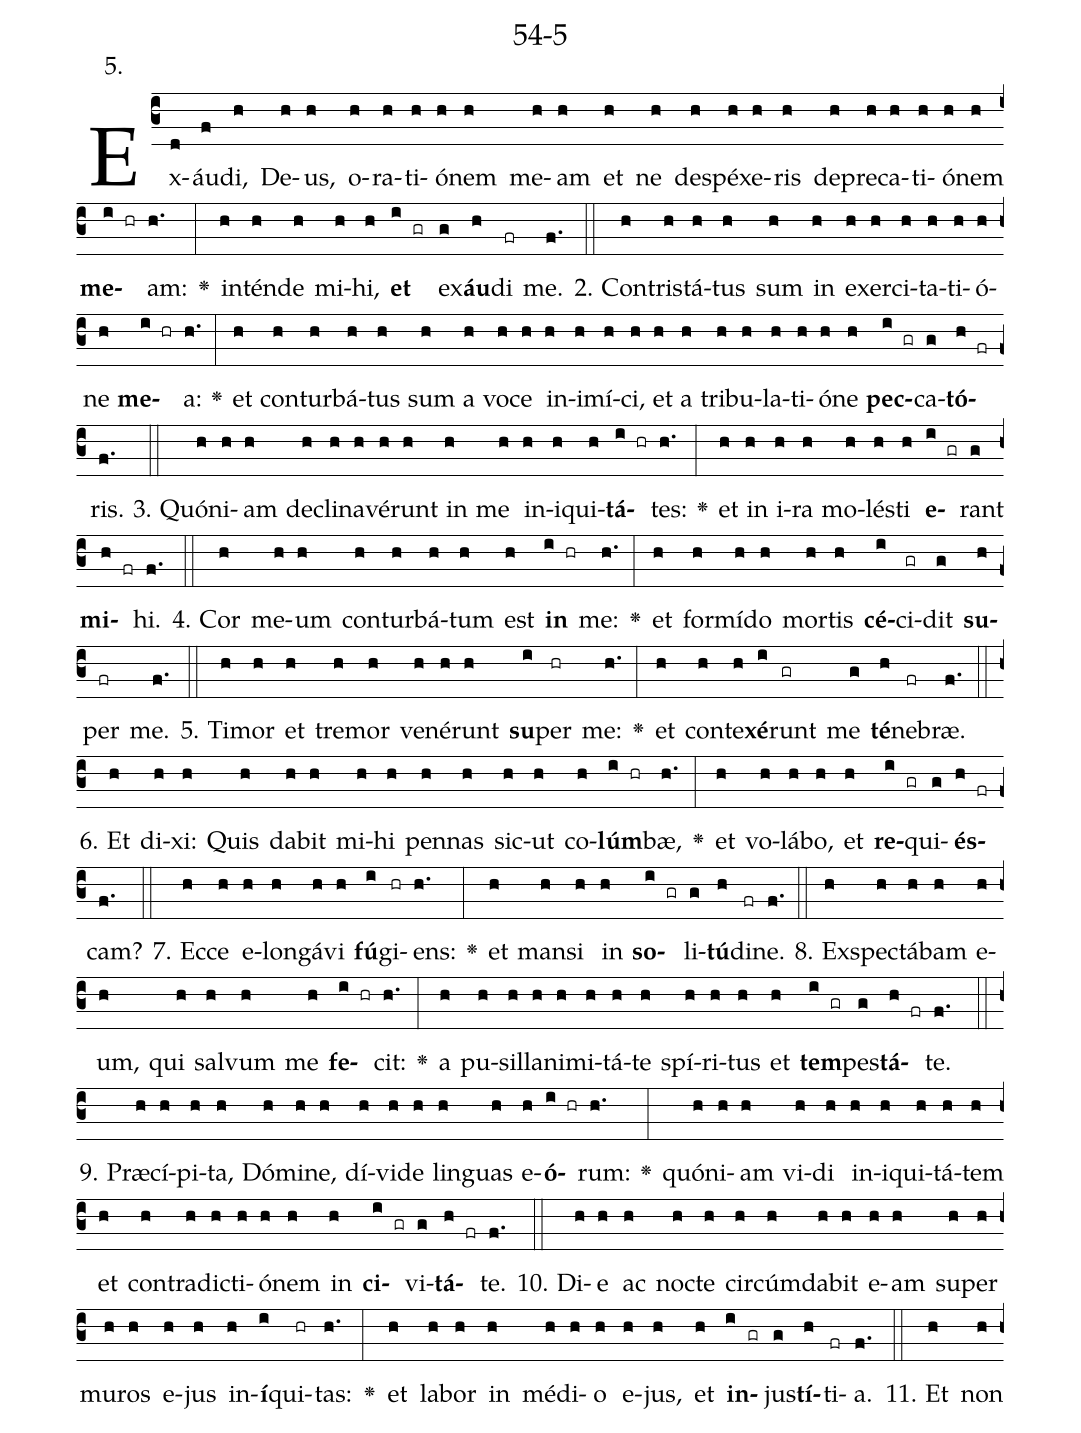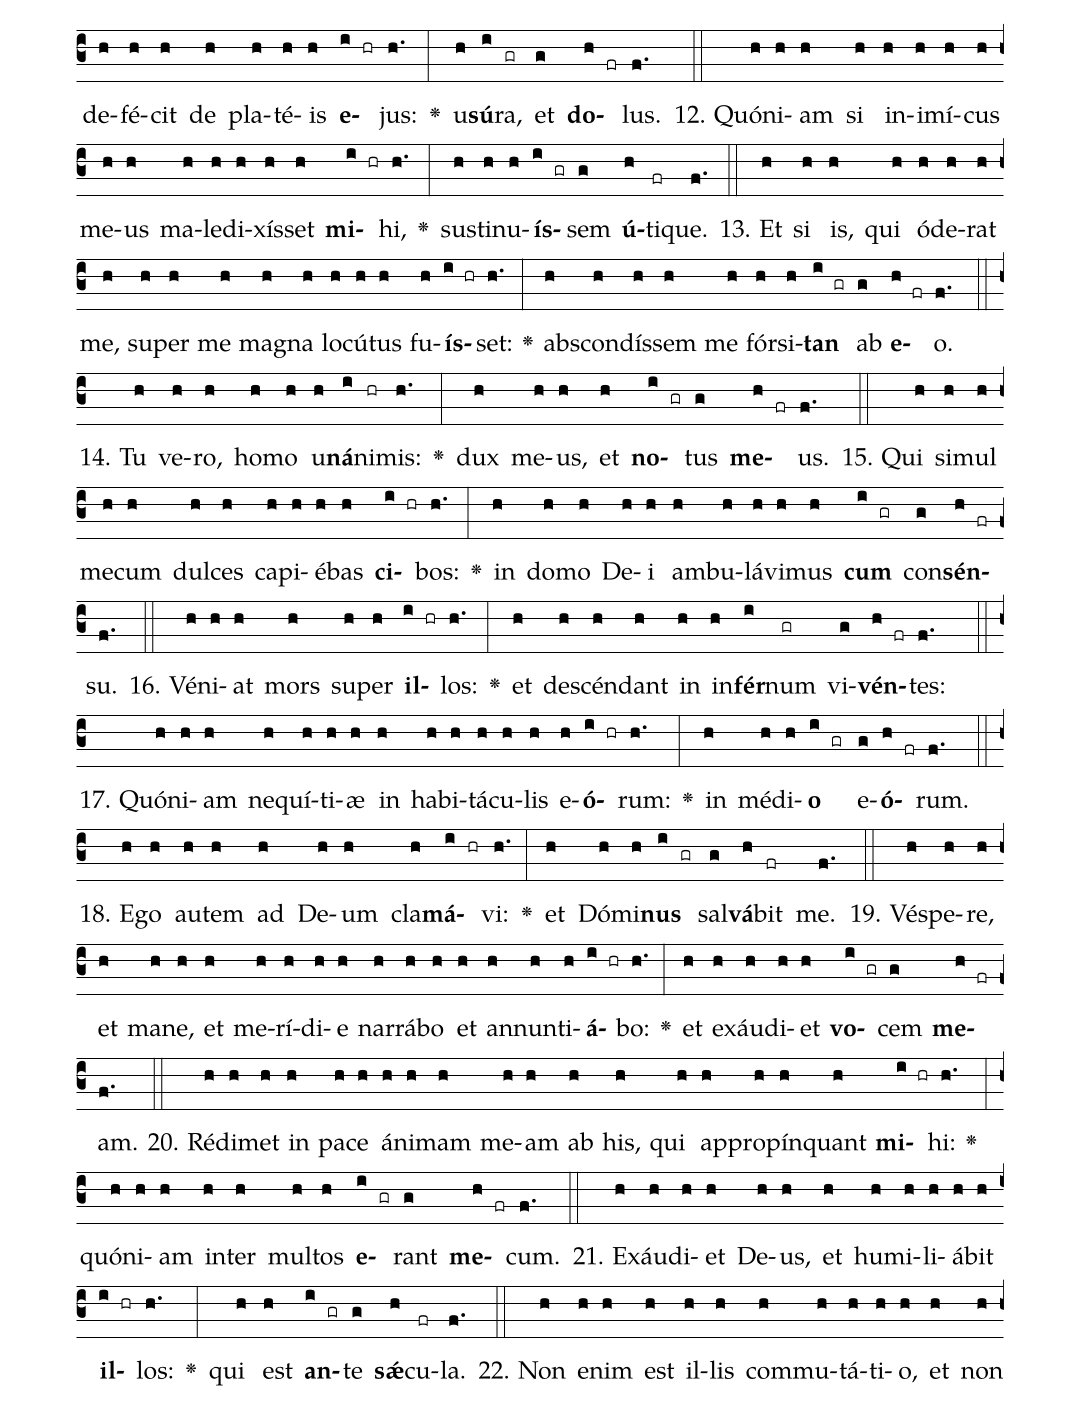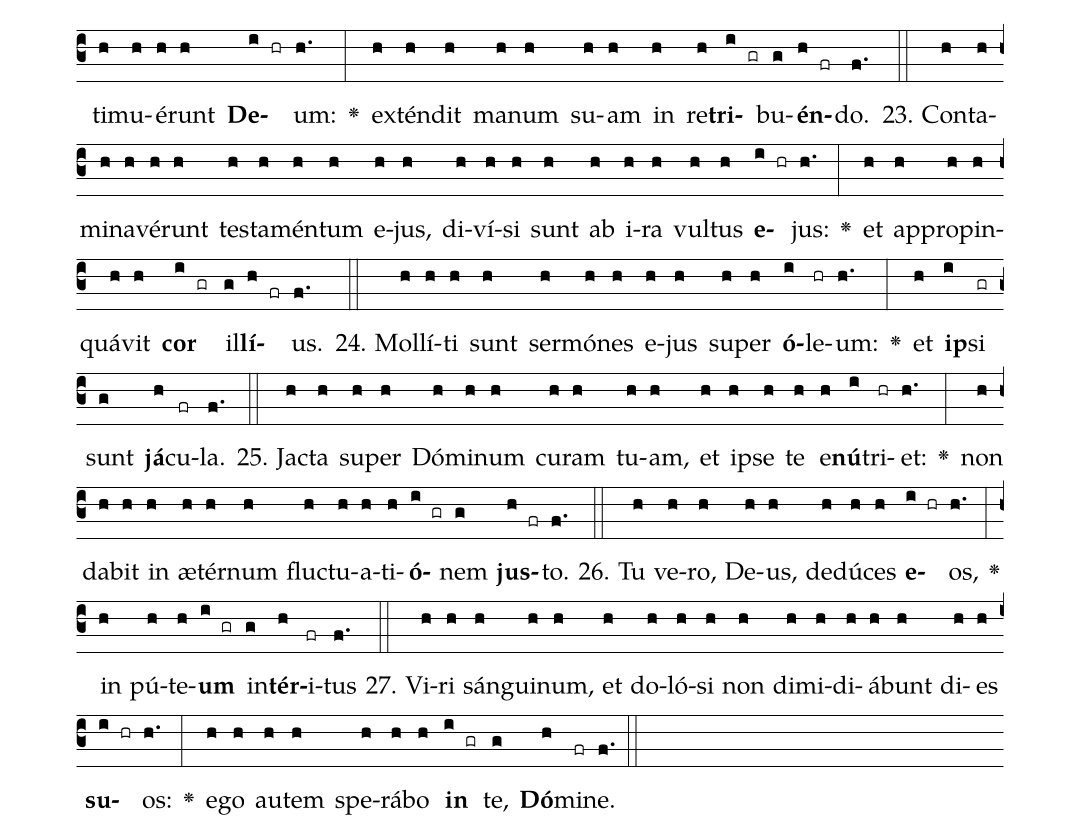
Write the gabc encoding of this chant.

name: 54-5;
annotation: 5.;
%%
(c3)Ex(d)áu(f)di,(h) De(h)us,(h) o(h)ra(h)ti(h)ó(h)nem(h) me(h)am(h) et(h) ne(h) de(h)spé(h)xe(h)ris(h) de(h)pre(h)ca(h)ti(h)ó(h)nem(h) <b>me</b>(i hr)am:(h.) <v>\greheightstar</v>(:) in(h)tén(h)de(h) mi(h)hi,(h) <b>et</b>(i gr) ex(g)<b>áu</b>(h)di(fr) me.(f.) (::)
2. Con(h)tris(h)tá(h)tus(h) sum(h) in(h) ex(h)er(h)ci(h)ta(h)ti(h)ó(h)ne(h) <b>me</b>(i hr)a:(h.) <v>\greheightstar</v>(:) et(h) con(h)tur(h)bá(h)tus(h) sum(h) a(h) vo(h)ce(h) in(h)i(h)mí(h)ci,(h) et(h) a(h) tri(h)bu(h)la(h)ti(h)ó(h)ne(h) <b>pec</b>(i gr)ca(g)<b>tó</b>(h fr)ris.(f.) (::)
3. Quón(h)i(h)am(h) de(h)cli(h)na(h)vé(h)runt(h) in(h) me(h) in(h)i(h)qui(h)<b>tá</b>(i hr)tes:(h.) <v>\greheightstar</v>(:) et(h) in(h) i(h)ra(h) mo(h)lés(h)ti(h) <b>e</b>(i gr)rant(g) <b>mi</b>(h fr)hi.(f.) (::)
4. Cor(h) me(h)um(h) con(h)tur(h)bá(h)tum(h) est(h) <b>in</b>(i hr) me:(h.) <v>\greheightstar</v>(:) et(h) for(h)mí(h)do(h) mor(h)tis(h) <b>cé</b>(i)ci(gr)dit(g) <b>su</b>(h)per(fr) me.(f.) (::)
5. Ti(h)mor(h) et(h) tre(h)mor(h) ve(h)né(h)runt(h) <b>su</b>(i)per(hr) me:(h.) <v>\greheightstar</v>(:) et(h) con(h)te(h)<b>xé</b>(i)runt(gr) me(g) <b>té</b>(h)ne(fr)bræ.(f.) (::)
6. Et(h) di(h)xi:(h) Quis(h) da(h)bit(h) mi(h)hi(h) pen(h)nas(h) sic(h)ut(h) co(h)<b>lúm</b>(i hr)bæ,(h.) <v>\greheightstar</v>(:) et(h) vo(h)lá(h)bo,(h) et(h) <b>re</b>(i gr)qui(g)<b>és</b>(h fr)cam?(f.) (::)
7. Ec(h)ce(h) e(h)lon(h)gá(h)vi(h) <b>fú</b>(i)gi(hr)ens:(h.) <v>\greheightstar</v>(:) et(h) man(h)si(h) in(h) <b>so</b>(i gr)li(g)<b>tú</b>(h)di(fr)ne.(f.) (::)
8. Ex(h)spec(h)tá(h)bam(h) e(h)um,(h) qui(h) sal(h)vum(h) me(h) <b>fe</b>(i hr)cit:(h.) <v>\greheightstar</v>(:) a(h) pu(h)sil(h)la(h)ni(h)mi(h)tá(h)te(h) spí(h)ri(h)tus(h) et(h) <b>tem</b>(i gr)pes(g)<b>tá</b>(h fr)te.(f.) (::)
9. Præ(h)cí(h)pi(h)ta,(h) Dó(h)mi(h)ne,(h) dí(h)vi(h)de(h) lin(h)guas(h) e(h)<b>ó</b>(i hr)rum:(h.) <v>\greheightstar</v>(:) quón(h)i(h)am(h) vi(h)di(h) in(h)i(h)qui(h)tá(h)tem(h) et(h) con(h)tra(h)dic(h)ti(h)ó(h)nem(h) in(h) <b>ci</b>(i gr)vi(g)<b>tá</b>(h fr)te.(f.) (::)
10. Di(h)e(h) ac(h) noc(h)te(h) cir(h)cúm(h)da(h)bit(h) e(h)am(h) su(h)per(h) mu(h)ros(h) e(h)jus(h) in(h)<b>í</b>(i)qui(hr)tas:(h.) <v>\greheightstar</v>(:) et(h) la(h)bor(h) in(h) mé(h)di(h)o(h) e(h)jus,(h) et(h) <b>in</b>(i gr)jus(g)<b>tí</b>(h)ti(fr)a.(f.) (::)
11. Et(h) non(h) de(h)fé(h)cit(h) de(h) pla(h)té(h)is(h) <b>e</b>(i hr)jus:(h.) <v>\greheightstar</v>(:) u(h)<b>sú</b>(i)ra,(gr) et(g) <b>do</b>(h fr)lus.(f.) (::)
12. Quón(h)i(h)am(h) si(h) in(h)i(h)mí(h)cus(h) me(h)us(h) ma(h)le(h)di(h)xís(h)set(h) <b>mi</b>(i hr)hi,(h.) <v>\greheightstar</v>(:) sus(h)ti(h)nu(h)<b>ís</b>(i gr)sem(g) <b>ú</b>(h)ti(fr)que.(f.) (::)
13. Et(h) si(h) is,(h) qui(h) ó(h)de(h)rat(h) me,(h) su(h)per(h) me(h) ma(h)gna(h) lo(h)cú(h)tus(h) fu(h)<b>ís</b>(i hr)set:(h.) <v>\greheightstar</v>(:) abs(h)con(h)dís(h)sem(h) me(h) fór(h)si(h)<b>tan</b>(i gr) ab(g) <b>e</b>(h fr)o.(f.) (::)
14. Tu(h) ve(h)ro,(h) ho(h)mo(h) u(h)<b>ná</b>(i)ni(hr)mis:(h.) <v>\greheightstar</v>(:) dux(h) me(h)us,(h) et(h) <b>no</b>(i gr)tus(g) <b>me</b>(h fr)us.(f.) (::)
15. Qui(h) si(h)mul(h) me(h)cum(h) dul(h)ces(h) ca(h)pi(h)é(h)bas(h) <b>ci</b>(i hr)bos:(h.) <v>\greheightstar</v>(:) in(h) do(h)mo(h) De(h)i(h) am(h)bu(h)lá(h)vi(h)mus(h) <b>cum</b>(i gr) con(g)<b>sén</b>(h fr)su.(f.) (::)
16. Vé(h)ni(h)at(h) mors(h) su(h)per(h) <b>il</b>(i hr)los:(h.) <v>\greheightstar</v>(:) et(h) de(h)scén(h)dant(h) in(h) in(h)<b>fér</b>(i)num(gr) vi(g)<b>vén</b>(h fr)tes:(f.) (::)
17. Quón(h)i(h)am(h) ne(h)quí(h)ti(h)æ(h) in(h) ha(h)bi(h)tá(h)cu(h)lis(h) e(h)<b>ó</b>(i hr)rum:(h.) <v>\greheightstar</v>(:) in(h) mé(h)di(h)<b>o</b>(i gr) e(g)<b>ó</b>(h fr)rum.(f.) (::)
18. E(h)go(h) au(h)tem(h) ad(h) De(h)um(h) cla(h)<b>má</b>(i hr)vi:(h.) <v>\greheightstar</v>(:) et(h) Dó(h)mi(h)<b>nus</b>(i gr) sal(g)<b>vá</b>(h)bit(fr) me.(f.) (::)
19. Vés(h)pe(h)re,(h) et(h) ma(h)ne,(h) et(h) me(h)rí(h)di(h)e(h) nar(h)rá(h)bo(h) et(h) an(h)nun(h)ti(h)<b>á</b>(i hr)bo:(h.) <v>\greheightstar</v>(:) et(h) ex(h)áu(h)di(h)et(h) <b>vo</b>(i gr)cem(g) <b>me</b>(h fr)am.(f.) (::)
20. Réd(h)i(h)met(h) in(h) pa(h)ce(h) á(h)ni(h)mam(h) me(h)am(h) ab(h) his,(h) qui(h) ap(h)pro(h)pín(h)quant(h) <b>mi</b>(i hr)hi:(h.) <v>\greheightstar</v>(:) quón(h)i(h)am(h) in(h)ter(h) mul(h)tos(h) <b>e</b>(i gr)rant(g) <b>me</b>(h fr)cum.(f.) (::)
21. Ex(h)áu(h)di(h)et(h) De(h)us,(h) et(h) hu(h)mi(h)li(h)á(h)bit(h) <b>il</b>(i hr)los:(h.) <v>\greheightstar</v>(:) qui(h) est(h) <b>an</b>(i gr)te(g) <b>sǽ</b>(h)cu(fr)la.(f.) (::)
22. Non(h) e(h)nim(h) est(h) il(h)lis(h) com(h)mu(h)tá(h)ti(h)o,(h) et(h) non(h) ti(h)mu(h)é(h)runt(h) <b>De</b>(i hr)um:(h.) <v>\greheightstar</v>(:) ex(h)tén(h)dit(h) ma(h)num(h) su(h)am(h) in(h) re(h)<b>tri</b>(i gr)bu(g)<b>én</b>(h fr)do.(f.) (::)
23. Con(h)ta(h)mi(h)na(h)vé(h)runt(h) tes(h)ta(h)mén(h)tum(h) e(h)jus,(h) di(h)ví(h)si(h) sunt(h) ab(h) i(h)ra(h) vul(h)tus(h) <b>e</b>(i hr)jus:(h.) <v>\greheightstar</v>(:) et(h) ap(h)pro(h)pin(h)quá(h)vit(h) <b>cor</b>(i gr) il(g)<b>lí</b>(h fr)us.(f.) (::)
24. Mol(h)lí(h)ti(h) sunt(h) ser(h)mó(h)nes(h) e(h)jus(h) su(h)per(h) <b>ó</b>(i)le(hr)um:(h.) <v>\greheightstar</v>(:) et(h) <b>ip</b>(i)si(gr) sunt(g) <b>já</b>(h)cu(fr)la.(f.) (::)
25. Jac(h)ta(h) su(h)per(h) Dó(h)mi(h)num(h) cu(h)ram(h) tu(h)am,(h) et(h) ip(h)se(h) te(h) e(h)<b>nú</b>(i)tri(hr)et:(h.) <v>\greheightstar</v>(:) non(h) da(h)bit(h) in(h) æ(h)tér(h)num(h) fluc(h)tu(h)a(h)ti(h)<b>ó</b>(i gr)nem(g) <b>jus</b>(h fr)to.(f.) (::)
26. Tu(h) ve(h)ro,(h) De(h)us,(h) de(h)dú(h)ces(h) <b>e</b>(i hr)os,(h.) <v>\greheightstar</v>(:) in(h) pú(h)te(h)<b>um</b>(i gr) in(g)<b>tér</b>(h)i(fr)tus(f.) (::)
27. Vi(h)ri(h) sán(h)gui(h)num,(h) et(h) do(h)ló(h)si(h) non(h) di(h)mi(h)di(h)á(h)bunt(h) di(h)es(h) <b>su</b>(i hr)os:(h.) <v>\greheightstar</v>(:) e(h)go(h) au(h)tem(h) spe(h)rá(h)bo(h) <b>in</b>(i gr) te,(g) <b>Dó</b>(h)mi(fr)ne.(f.) (::)
